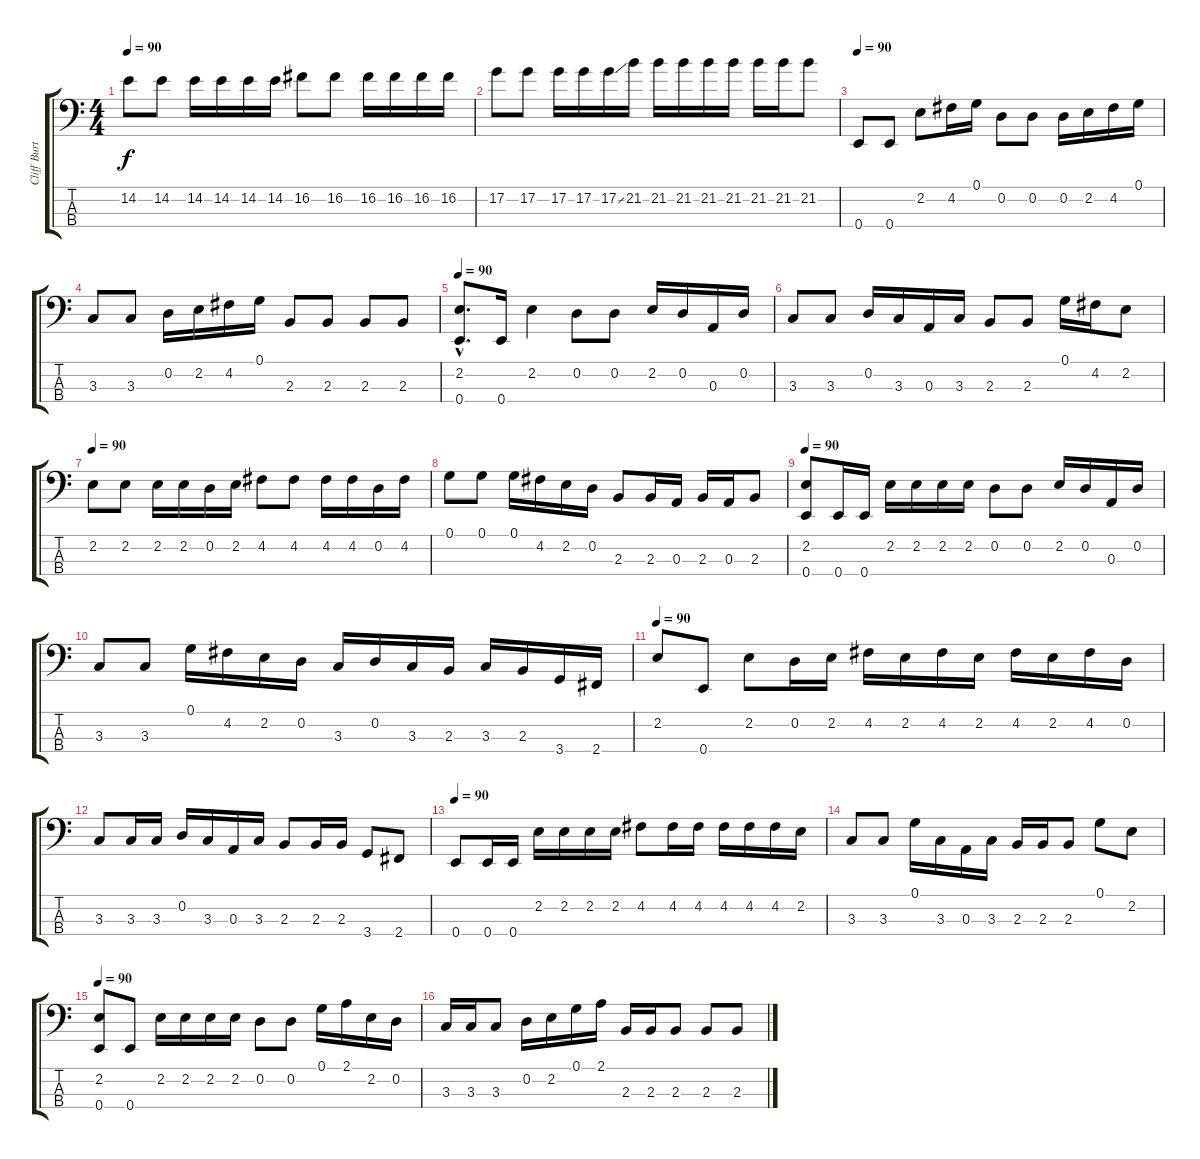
\track ("Cliff Burton (Bass)" "Cliff Burt") {instrument electricbassfinger}
\staff {score tabs}
\tuning (G2 D2 A1 E1) {hide}
\ts (4 4)
\tempo 90
\clef f4
\ks c
14.2.8{dy f} 14.2.8 14.2.16 14.2.16 14.2.16 14.2.16 16.2.8 16.2.8 16.2.16 16.2.16 16.2.16 16.2.16 |
17.2.8 17.2.8 17.2.16 17.2.16 17.2{ss}.16 21.2.16 21.2.16 21.2.16 21.2.16 21.2.16 21.2.16 21.2.16 21.2.8 |
\tempo 90
0.4.8 0.4.8 2.2.8 4.2.16 0.1.16 0.2.8 0.2.8 0.2.16 2.2.16 4.2.16 0.1.16 |
3.3.8 3.3.8 0.2.16 2.2.16 4.2.16 0.1.16 2.3.8 2.3.8 2.3.8 2.3.8 |
\tempo 90
(2.2{hac} 0.4{hac}).8{d} 0.4.16 2.2.4 0.2.8 0.2.8 2.2.16 0.2.16 0.3.16 0.2.16 |
3.3.8 3.3.8 0.2.16 3.3.16 0.3.16 3.3.16 2.3.8 2.3.8 0.1.16 4.2.16 2.2.8 |
\tempo 90
2.2.8 2.2.8 2.2.16 2.2.16 0.2.16 2.2.16 4.2.8 4.2.8 4.2.16 4.2.16 0.2.16 4.2.16 |
0.1.8 0.1.8 0.1.16 4.2.16 2.2.16 0.2.16 2.3.8 2.3.16 0.3.16 2.3.16 0.3.16 2.3.8 |
\tempo 90
(2.2 0.4).8 0.4.16 0.4.16 2.2.16 2.2.16 2.2.16 2.2.16 0.2.8 0.2.8 2.2.16 0.2.16 0.3.16 0.2.16 |
3.3.8 3.3.8 0.1.16 4.2.16 2.2.16 0.2.16 3.3.16 0.2.16 3.3.16 2.3.16 3.3.16 2.3.16 3.4.16 2.4.16 |
\tempo 90
2.2.8 0.4.8 2.2.8 0.2.16 2.2.16 4.2.16 2.2.16 4.2.16 2.2.16 4.2.16 2.2.16 4.2.16 0.2.16 |
3.3.8 3.3.16 3.3.16 0.2.16 3.3.16 0.3.16 3.3.16 2.3.8 2.3.16 2.3.16 3.4.8 2.4.8 |
\tempo 90
0.4.8 0.4.16 0.4.16 2.2.16 2.2.16 2.2.16 2.2.16 4.2.8 4.2.16 4.2.16 4.2.16 4.2.16 4.2.16 2.2.16 |
3.3.8 3.3.8 0.1.16 3.3.16 0.3.16 3.3.16 2.3.16 2.3.16 2.3.8 0.1.8 2.2.8 |
\tempo 90
(2.2 0.4).8 0.4.8 2.2.16 2.2.16 2.2.16 2.2.16 0.2.8 0.2.8 0.1.16 2.1.16 2.2.16 0.2.16 |
3.3.16 3.3.16 3.3.8 0.2.16 2.2.16 0.1.16 2.1.16 2.3.16 2.3.16 2.3.8 2.3.8 2.3.8
